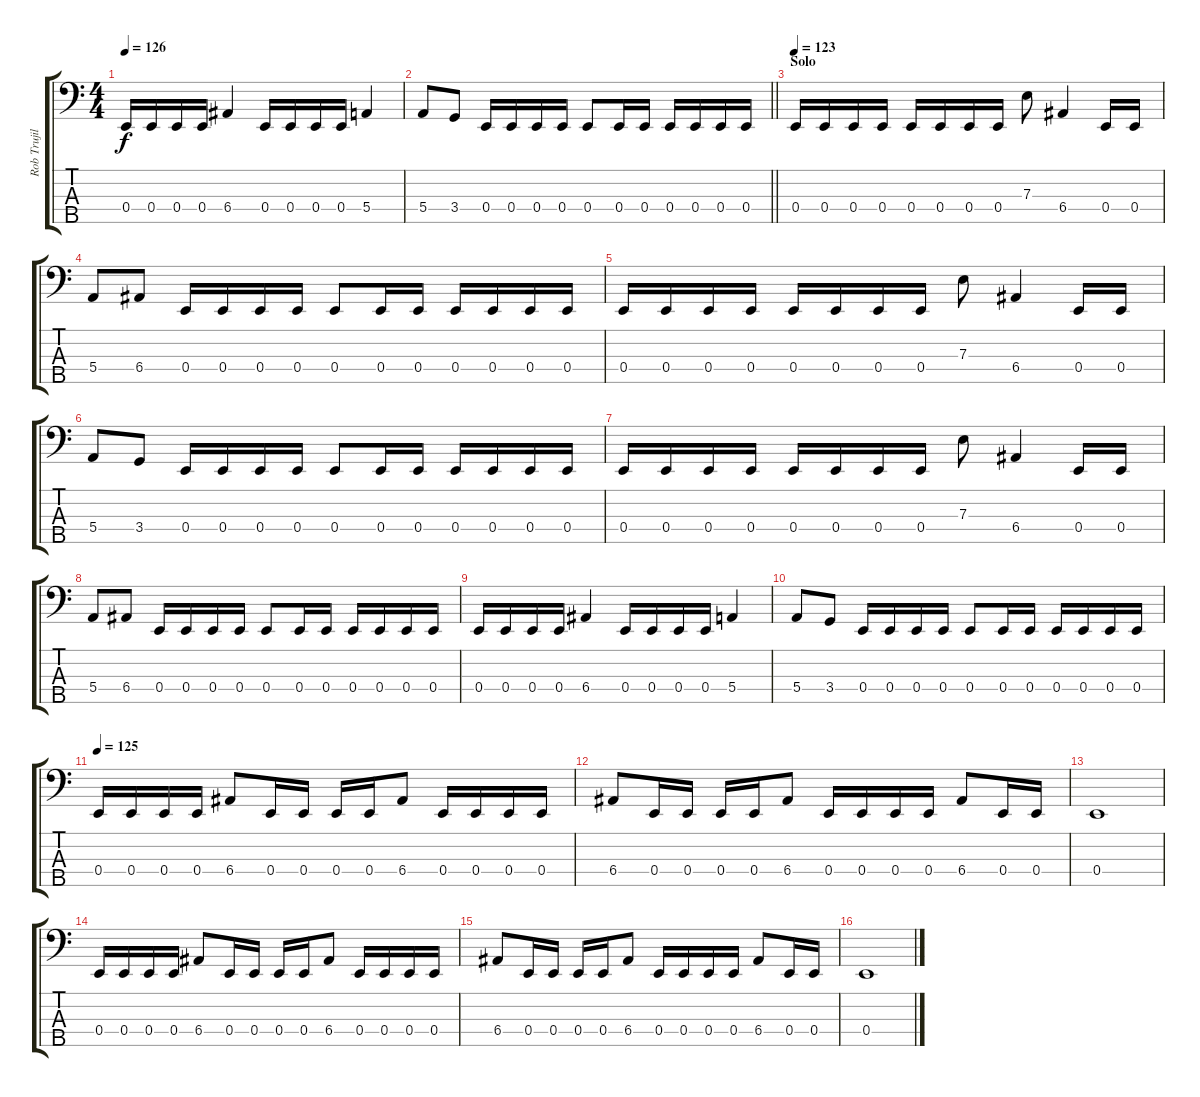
\track ("Rob Trujillo" "Rob Trujil") {instrument electricbassfinger}
\staff {score tabs}
\tuning (G2 D2 A1 E1 B0) {hide}
\ts (4 4)
\tempo 126
\clef f4
\ks c
0.4.16{dy f} 0.4.16 0.4.16 0.4.16 6.4.4 0.4.16 0.4.16 0.4.16 0.4.16 5.4.4 |
\barLineRight lightlight
5.4.8 3.4.8 0.4.16 0.4.16 0.4.16 0.4.16 0.4.8 0.4.16 0.4.16 0.4.16 0.4.16 0.4.16 0.4.16 |
\section ("" "Solo")
\tempo 123
0.4.16 0.4.16 0.4.16 0.4.16 0.4.16 0.4.16 0.4.16 0.4.16 7.3.8 6.4.4 0.4.16 0.4.16 |
5.4.8 6.4.8 0.4.16 0.4.16 0.4.16 0.4.16 0.4.8 0.4.16 0.4.16 0.4.16 0.4.16 0.4.16 0.4.16 |
0.4.16 0.4.16 0.4.16 0.4.16 0.4.16 0.4.16 0.4.16 0.4.16 7.3.8 6.4.4 0.4.16 0.4.16 |
5.4.8 3.4.8 0.4.16 0.4.16 0.4.16 0.4.16 0.4.8 0.4.16 0.4.16 0.4.16 0.4.16 0.4.16 0.4.16 |
0.4.16 0.4.16 0.4.16 0.4.16 0.4.16 0.4.16 0.4.16 0.4.16 7.3.8 6.4.4 0.4.16 0.4.16 |
5.4.8 6.4.8 0.4.16 0.4.16 0.4.16 0.4.16 0.4.8 0.4.16 0.4.16 0.4.16 0.4.16 0.4.16 0.4.16 |
0.4.16 0.4.16 0.4.16 0.4.16 6.4.4 0.4.16 0.4.16 0.4.16 0.4.16 5.4.4 |
5.4.8 3.4.8 0.4.16 0.4.16 0.4.16 0.4.16 0.4.8 0.4.16 0.4.16 0.4.16 0.4.16 0.4.16 0.4.16 |
\tempo 125
0.4.16 0.4.16 0.4.16 0.4.16 6.4.8 0.4.16 0.4.16 0.4.16 0.4.16 6.4.8 0.4.16 0.4.16 0.4.16 0.4.16 |
6.4.8 0.4.16 0.4.16 0.4.16 0.4.16 6.4.8 0.4.16 0.4.16 0.4.16 0.4.16 6.4.8 0.4.16 0.4.16 |
0.4.1 |
0.4.16 0.4.16 0.4.16 0.4.16 6.4.8 0.4.16 0.4.16 0.4.16 0.4.16 6.4.8 0.4.16 0.4.16 0.4.16 0.4.16 |
6.4.8 0.4.16 0.4.16 0.4.16 0.4.16 6.4.8 0.4.16 0.4.16 0.4.16 0.4.16 6.4.8 0.4.16 0.4.16 |
0.4.1
